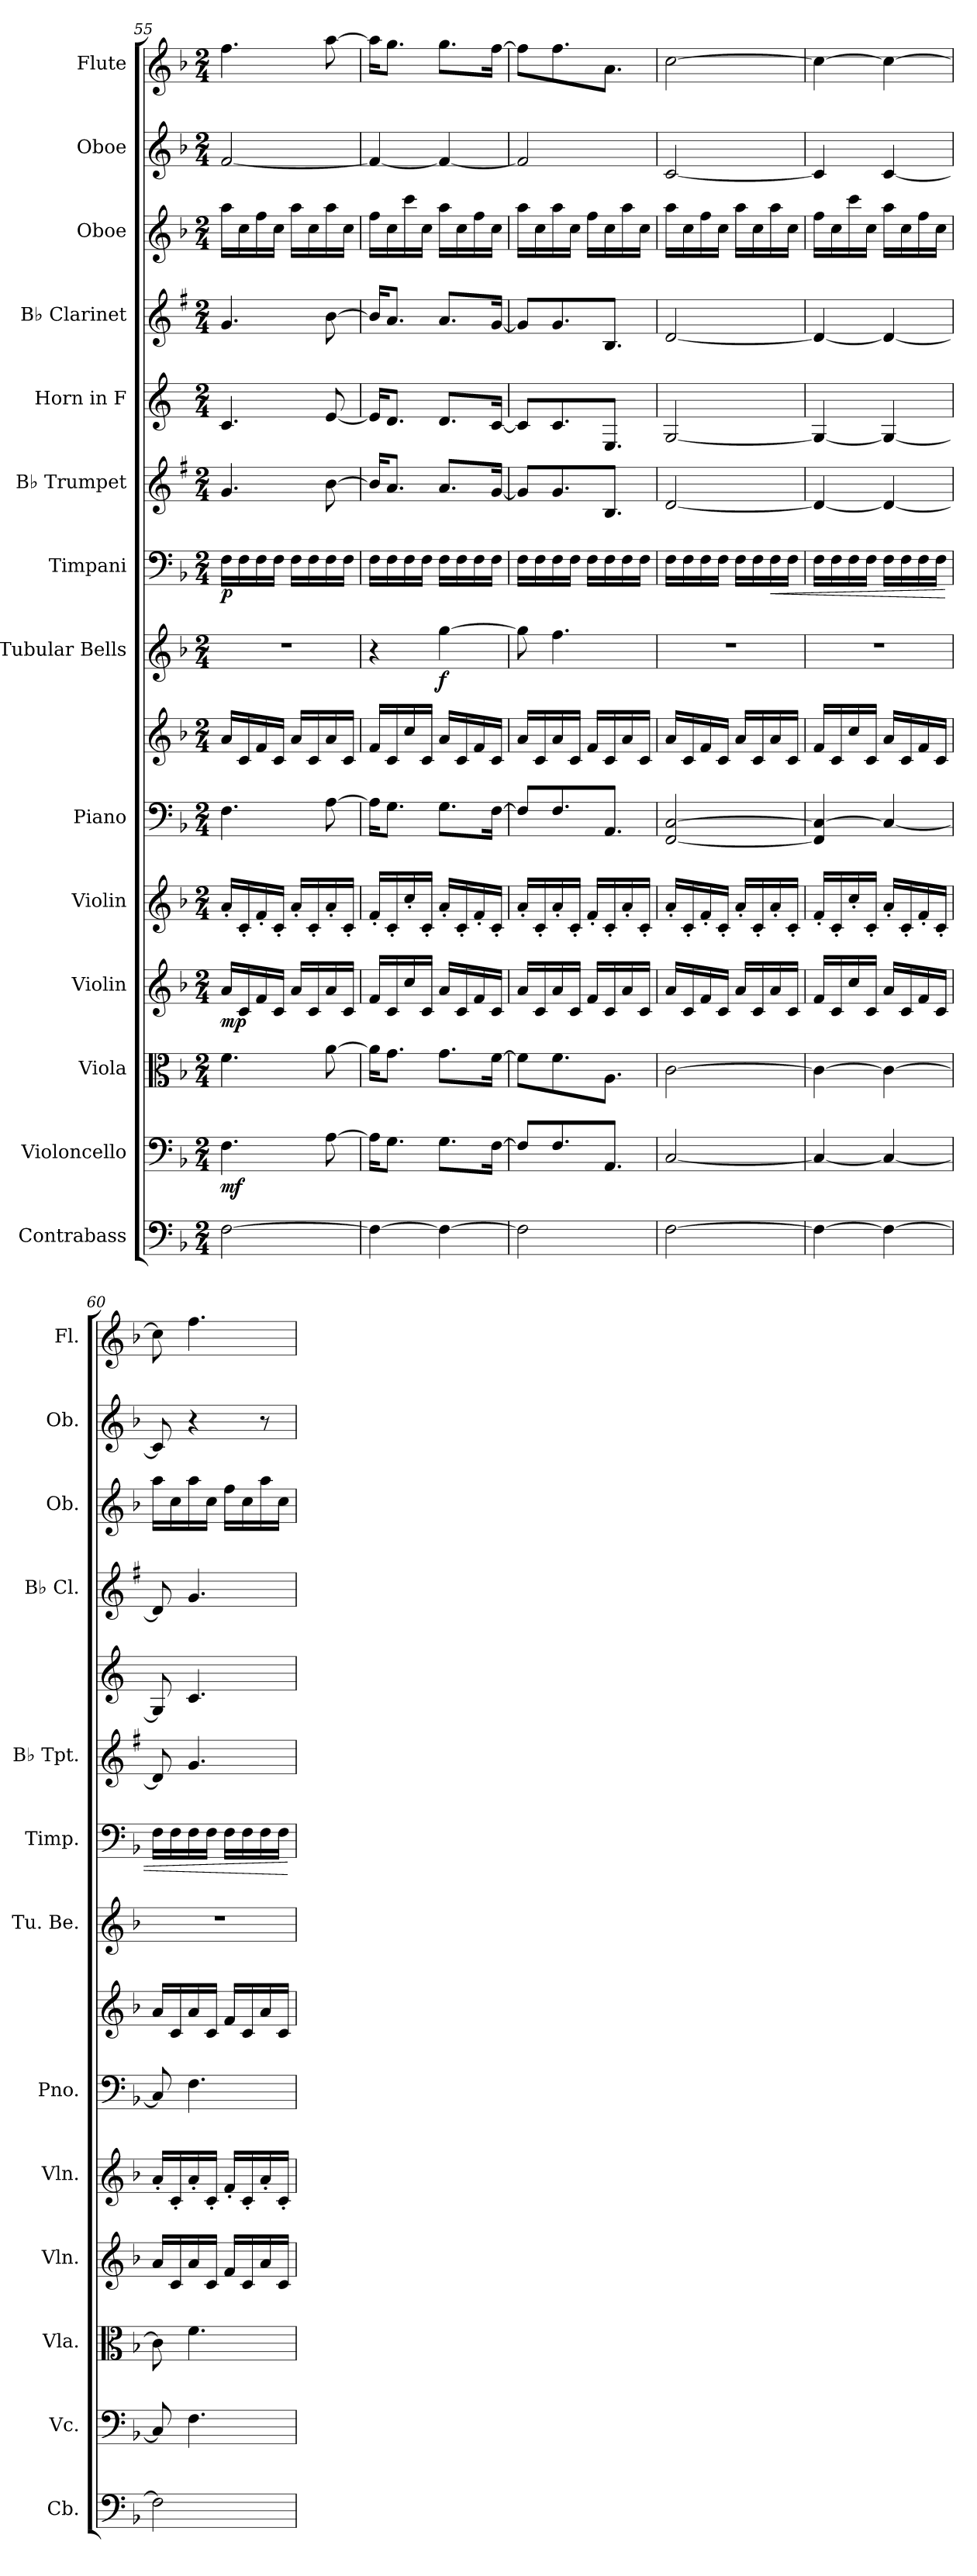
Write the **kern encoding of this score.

**kern	**kern	**dynam	**kern	**kern	**dynam	**kern	**kern	**kern	**kern	**dynam	**kern	**dynam	**kern	**kern	**kern	**kern	**kern	**kern
*part14	*part13	*part13	*part12	*part11	*part11	*part10	*part9	*part9	*part8	*part8	*part7	*part7	*part6	*part5	*part4	*part3	*part2	*part1
*staff15	*staff14	*staff14	*staff13	*staff12	*staff12	*staff11	*staff10	*staff9	*staff8	*staff8	*staff7	*staff7	*staff6	*staff5	*staff4	*staff3	*staff2	*staff1
*I"Contrabass	*I"Violoncello	*	*I"Viola	*I"Violin	*	*I"Violin	*I"Piano	*	*I"Tubular Bells	*	*I"Timpani	*	*I"B♭ Trumpet	*I"Horn in F	*I"B♭ Clarinet	*I"Oboe	*I"Oboe	*I"Flute
*I'Cb.	*I'Vc.	*	*I'Vla.	*I'Vln.	*	*I'Vln.	*I'Pno.	*	*I'Tu. Be.	*	*I'Timp.	*	*I'B♭ Tpt.	*	*I'B♭ Cl.	*I'Ob.	*I'Ob.	*I'Fl.
*clefF4	*clefF4	*	*clefC3	*clefG2	*	*clefG2	*clefF4	*clefG2	*clefG2	*	*clefF4	*	*clefG2	*clefG2	*clefG2	*clefG2	*clefG2	*clefG2
*ITrd7c12	*	*	*	*	*	*	*	*	*	*	*	*	*ITrd1c2	*ITrd4c7	*ITrd1c2	*	*	*
*k[b-]	*k[b-]	*	*k[b-]	*k[b-]	*	*k[b-]	*k[b-]	*k[b-]	*k[b-]	*	*k[b-]	*	*k[b-]	*k[b-]	*k[b-]	*k[b-]	*k[b-]	*k[b-]
*M2/4	*M2/4	*	*M2/4	*M2/4	*	*M2/4	*M2/4	*M2/4	*M2/4	*	*M2/4	*	*M2/4	*M2/4	*M2/4	*M2/4	*M2/4	*M2/4
=55	=55	=55	=55	=55	=55	=55	=55	=55	=55	=55	=55	=55	=55	=55	=55	=55	=55	=55
!	!	!LO:DY:b	!	!	!LO:DY:b	!	!	!	!	!	!	!LO:DY:b	!	!	!	!	!	!
[2FF\	4.F\	mf	4.f\	16a/LL	mp	16a'/LL	4.F\	16a/LL	2r	.	16F\LL	p	4.f/	4.F/	4.f/	16aa\LL	[2f/	4.ff\
.	.	.	.	16c/	.	16c'/	.	16c/	.	.	16F\	.	.	.	.	16cc\	.	.
.	.	.	.	16f/	.	16f'/	.	16f/	.	.	16F\	.	.	.	.	16ff\	.	.
.	.	.	.	16c/JJ	.	16c'/JJ	.	16c/JJ	.	.	16F\JJ	.	.	.	.	16cc\JJ	.	.
.	.	.	.	16a/LL	.	16a'/LL	.	16a/LL	.	.	16F\LL	.	.	.	.	16aa\LL	.	.
.	.	.	.	16c/	.	16c'/	.	16c/	.	.	16F\	.	.	.	.	16cc\	.	.
.	[8A\	.	[8a\	16a/	.	16a'/	[8A\	16a/	.	.	16F\	.	[8a\	[8A/	[8a\	16aa\	.	[8aa\
.	.	.	.	16c/JJ	.	16c'/JJ	.	16c/JJ	.	.	16F\JJ	.	.	.	.	16cc\JJ	.	.
=56	=56	=56	=56	=56	=56	=56	=56	=56	=56	=56	=56	=56	=56	=56	=56	=56	=56	=56
4FF\_	16A\KL]	.	16a\KL]	16f/LL	.	16f'/LL	16A\KL]	16f/LL	4r	.	16F\LL	.	16a/KL]	16A/KL]	16a/KL]	16ff\LL	4f/_	16aa\KL]
.	8.G\J	.	8.g\J	16c/	.	16c'/	8.G\J	16c/	.	.	16F\	.	8.g/J	8.G/J	8.g/J	16cc\	.	8.gg\J
.	.	.	.	16cc/	.	16cc'/	.	16cc/	.	.	16F\	.	.	.	.	16ccc\	.	.
.	.	.	.	16c/JJ	.	16c'/JJ	.	16c/JJ	.	.	16F\JJ	.	.	.	.	16cc\JJ	.	.
!	!	!	!	!	!	!	!	!	!	!LO:DY:b	!	!	!	!	!	!	!	!
4FF\_	8.G\L	.	8.g\L	16a/LL	.	16a'/LL	8.G\L	16a/LL	[4gg\	f	16F\LL	.	8.g/L	8.G/L	8.g/L	16aa\LL	4f/_	8.gg\L
.	.	.	.	16c/	.	16c'/	.	16c/	.	.	16F\	.	.	.	.	16cc\	.	.
.	.	.	.	16f/	.	16f'/	.	16f/	.	.	16F\	.	.	.	.	16ff\	.	.
.	[16F\Jk	.	[16f\Jk	16c/JJ	.	16c'/JJ	[16F\Jk	16c/JJ	.	.	16F\JJ	.	[16f/Jk	[16F/Jk	[16f/Jk	16cc\JJ	.	[16ff\Jk
!!LO:PB:g=z
=57	=57	=57	=57	=57	=57	=57	=57	=57	=57	=57	=57	=57	=57	=57	=57	=57	=57	=57
2FF\]	8F/L]	.	8f\L]	16a/LL	.	16a'/LL	8F/L]	16a/LL	8gg\]	.	16F\LL	.	8f/L]	8F/L]	8f/L]	16aa\LL	2f/]	8ff\L]
.	.	.	.	16c/	.	16c'/	.	16c/	.	.	16F\	.	.	.	.	16cc\	.	.
.	8.F/	.	8.f\	16a/	.	16a'/	8.F/	16a/	4.ff\	.	16F\	.	8.f/	8.F/	8.f/	16aa\	.	8.ff\
.	.	.	.	16c/JJ	.	16c'/JJ	.	16c/JJ	.	.	16F\JJ	.	.	.	.	16cc\JJ	.	.
.	.	.	.	16f/LL	.	16f'/LL	.	16f/LL	.	.	16F\LL	.	.	.	.	16ff\LL	.	.
.	8.AA/J	.	8.A\J	16c/	.	16c'/	8.AA/J	16c/	.	.	16F\	.	8.A/J	8.AA/J	8.A/J	16cc\	.	8.a\J
.	.	.	.	16a/	.	16a'/	.	16a/	.	.	16F\	.	.	.	.	16aa\	.	.
.	.	.	.	16c/JJ	.	16c'/JJ	.	16c/JJ	.	.	16F\JJ	.	.	.	.	16cc\JJ	.	.
=58	=58	=58	=58	=58	=58	=58	=58	=58	=58	=58	=58	=58	=58	=58	=58	=58	=58	=58
[2FF\	[2C/	.	[2c\	16a/LL	.	16a'/LL	[2FF/ [2C/	16a/LL	2r	.	16F\LL	.	[2c/	[2C/	[2c/	16aa\LL	[2c/	[2cc\
.	.	.	.	16c/	.	16c'/	.	16c/	.	.	16F\	.	.	.	.	16cc\	.	.
.	.	.	.	16f/	.	16f'/	.	16f/	.	.	16F\	.	.	.	.	16ff\	.	.
.	.	.	.	16c/JJ	.	16c'/JJ	.	16c/JJ	.	.	16F\JJ	.	.	.	.	16cc\JJ	.	.
.	.	.	.	16a/LL	.	16a'/LL	.	16a/LL	.	.	16F\LL	.	.	.	.	16aa\LL	.	.
.	.	.	.	16c/	.	16c'/	.	16c/	.	.	16F\	.	.	.	.	16cc\	.	.
!	!	!	!	!	!	!	!	!	!	!	!	!LO:HP:b	!	!	!	!	!	!
.	.	.	.	16a/	.	16a'/	.	16a/	.	.	16F\	<	.	.	.	16aa\	.	.
.	.	.	.	16c/JJ	.	16c'/JJ	.	16c/JJ	.	.	16F\JJ	.	.	.	.	16cc\JJ	.	.
=59	=59	=59	=59	=59	=59	=59	=59	=59	=59	=59	=59	=59	=59	=59	=59	=59	=59	=59
4FF\_	4C/_	.	4c\_	16f/LL	.	16f'/LL	4FF/] 4C/_	16f/LL	2r	.	16F\LL	.	4c/_	4C/_	4c/_	16ff\LL	4c/]	4cc\_
.	.	.	.	16c/	.	16c'/	.	16c/	.	.	16F\	.	.	.	.	16cc\	.	.
.	.	.	.	16cc/	.	16cc'/	.	16cc/	.	.	16F\	.	.	.	.	16ccc\	.	.
.	.	.	.	16c/JJ	.	16c'/JJ	.	16c/JJ	.	.	16F\JJ	.	.	.	.	16cc\JJ	.	.
4FF\_	4C/_	.	4c\_	16a/LL	.	16a'/LL	4C/_	16a/LL	.	.	16F\LL	.	4c/_	4C/_	4c/_	16aa\LL	[4c/	4cc\_
.	.	.	.	16c/	.	16c'/	.	16c/	.	.	16F\	.	.	.	.	16cc\	.	.
.	.	.	.	16f/	.	16f'/	.	16f/	.	.	16F\	.	.	.	.	16ff\	.	.
.	.	.	.	16c/JJ	.	16c'/JJ	.	16c/JJ	.	.	16F\JJ	.	.	.	.	16cc\JJ	.	.
=60	=60	=60	=60	=60	=60	=60	=60	=60	=60	=60	=60	=60	=60	=60	=60	=60	=60	=60
2FF\]	8C/]	.	8c\]	16a/LL	.	16a'/LL	8C/]	16a/LL	2r	.	16F\LL	.	8c/]	8C/]	8c/]	16aa\LL	8c/]	8cc\]
.	.	.	.	16c/	.	16c'/	.	16c/	.	.	16F\	.	.	.	.	16cc\	.	.
.	4.F\	.	4.f\	16a/	.	16a'/	4.F\	16a/	.	.	16F\	.	4.f/	4.F/	4.f/	16aa\	4r	4.ff\
.	.	.	.	16c/JJ	.	16c'/JJ	.	16c/JJ	.	.	16F\JJ	.	.	.	.	16cc\JJ	.	.
.	.	.	.	16f/LL	.	16f'/LL	.	16f/LL	.	.	16F\LL	.	.	.	.	16ff\LL	.	.
.	.	.	.	16c/	.	16c'/	.	16c/	.	.	16F\	.	.	.	.	16cc\	.	.
.	.	.	.	16a/	.	16a'/	.	16a/	.	.	16F\	.	.	.	.	16aa\	8r	.
.	.	.	.	16c/JJ	.	16c'/JJ	.	16c/JJ	.	.	16F\JJ	.	.	.	.	16cc\JJ	.	.
.	.	.	.	.	.	.	.	.	.	.	.	[	.	.	.	.	.	.
=	=	=	=	=	=	=	=	=	=	=	=	=	=	=	=	=	=	=
*-	*-	*-	*-	*-	*-	*-	*-	*-	*-	*-	*-	*-	*-	*-	*-	*-	*-	*-
